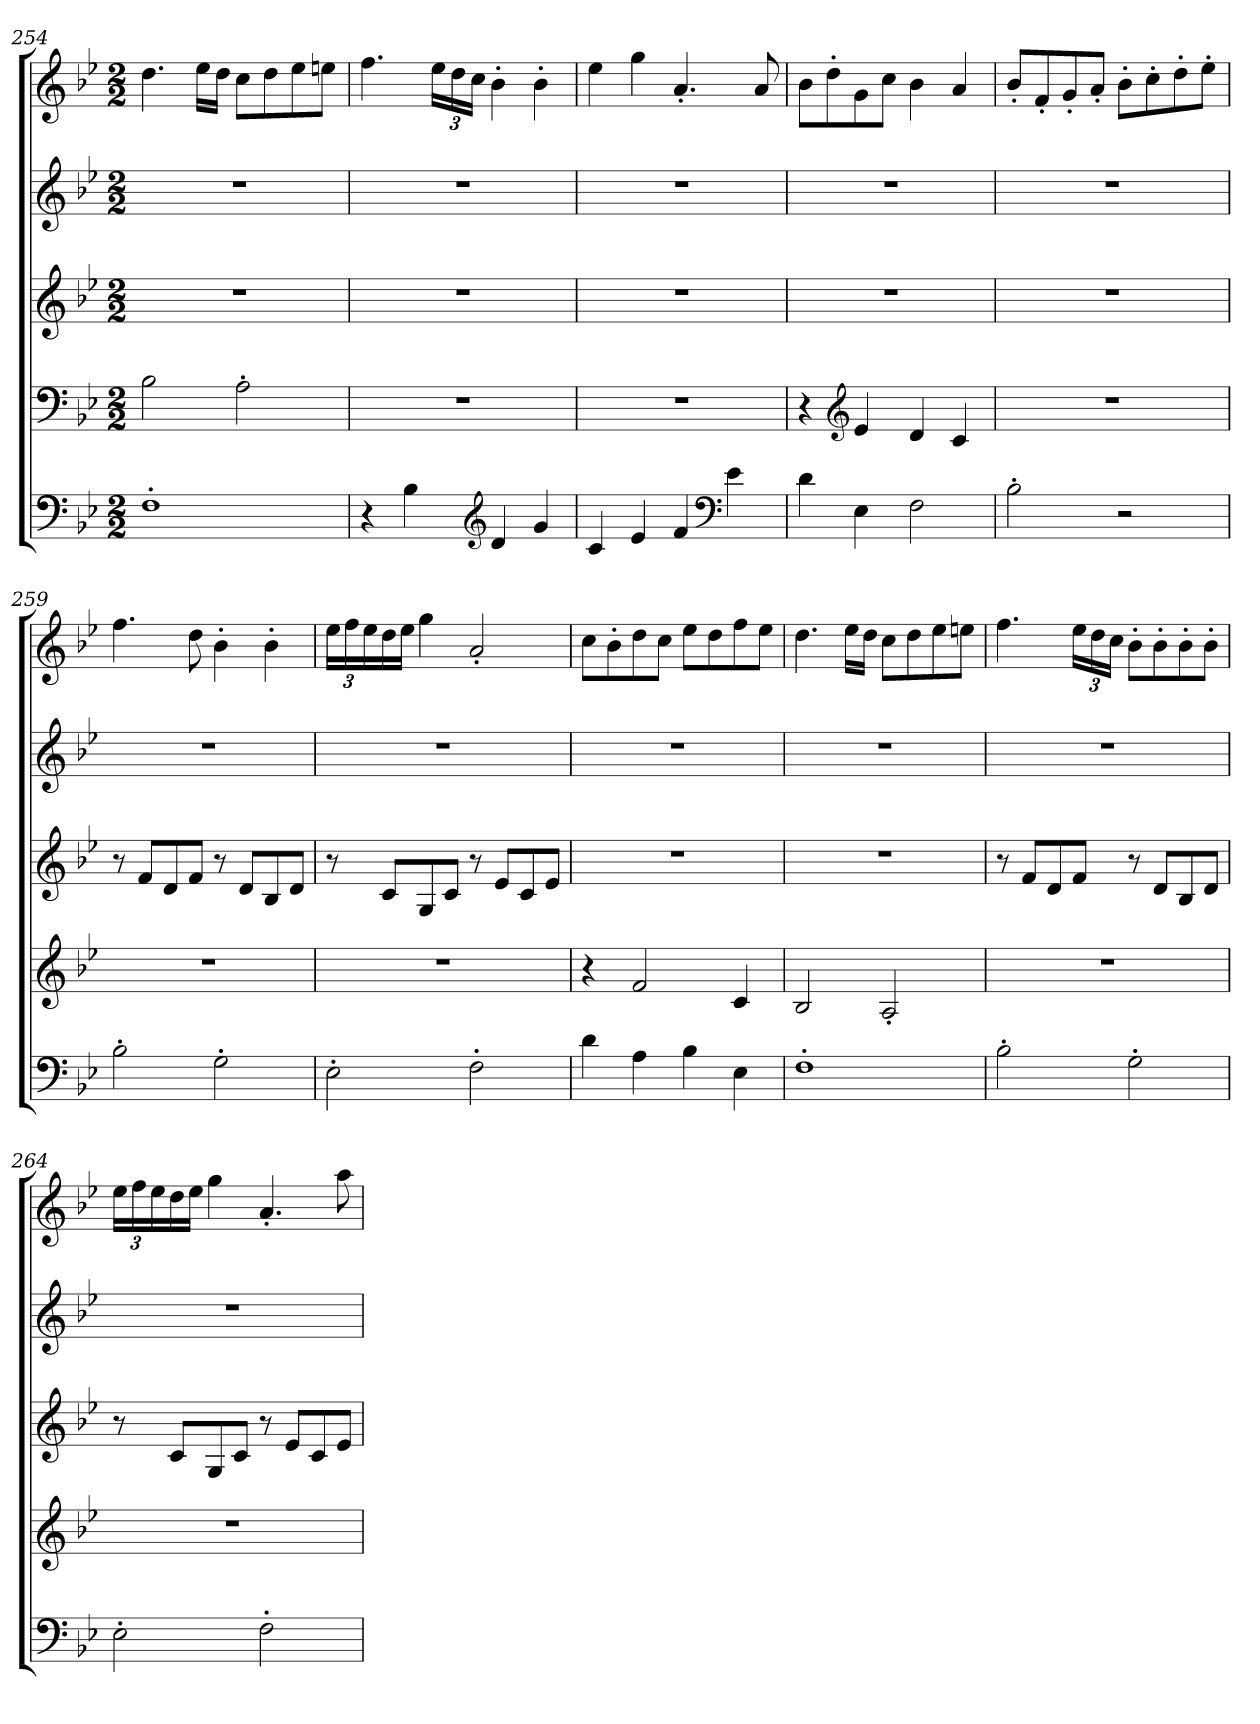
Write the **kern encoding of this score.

**kern	**kern	**kern	**kern	**kern
*part5	*part4	*part3	*part2	*part1
*staff5	*staff4	*staff3	*staff2	*staff1
*clefF4	*clefF4	*clefG2	*clefG2	*clefG2
*k[b-e-]	*k[b-e-]	*k[b-e-]	*k[b-e-]	*k[b-e-]
*M2/2	*M2/2	*M2/2	*M2/2	*M2/2
=254	=254	=254	=254	=254
1F'	2B-\	1r	1r	4.dd\
.	.	.	.	16ee-\LL
.	.	.	.	16dd\JJ
.	2A'\	.	.	8cc\L
.	.	.	.	8dd\
.	.	.	.	8ee-\
.	.	.	.	8een\J
=255	=255	=255	=255	=255
*	*	*	*	*MM169
4r	1r	1r	1r	4.ff\
4B-\	.	.	.	.
*	*	*	*	*Xbrackettup
.	.	.	.	24ee-\LL
.	.	.	.	24dd\
.	.	.	.	24cc\JJ
*clefG2	*	*	*	*
4d/	.	.	.	4b-'\
4g/	.	.	.	4b-'\
=256	=256	=256	=256	=256
4c/	1r	1r	1r	4ee-\
4e-/	.	.	.	4gg\
4f/	.	.	.	4.a'/
*clefF4	*	*	*	*
4e-\	.	.	.	.
.	.	.	.	8a/
=257	=257	=257	=257	=257
4d\	4r	1r	1r	8b-\L
.	.	.	.	8dd'\
*	*clefG2	*	*	*
4E-\	4e-/	.	.	8g\
.	.	.	.	8cc\J
2F\	4d/	.	.	4b-\
.	4c/	.	.	4a/
!!LO:LB:g=z
=258	=258	=258	=258	=258
2B-'\	1r	1r	1r	8b-'/L
.	.	.	.	8f'/
.	.	.	.	8g'/
.	.	.	.	8a'/J
2r	.	.	.	8b-'\L
.	.	.	.	8cc'\
.	.	.	.	8dd'\
.	.	.	.	8ee-'\J
=259	=259	=259	=259	=259
*	*	*	*	*MM169
2B-'\	1r	8r	1r	4.ff\
.	.	8f/L	.	.
.	.	8d/	.	.
.	.	8f/J	.	8dd\
2G'\	.	8r	.	4b-'\
.	.	8d/L	.	.
.	.	8B-/	.	4b-'\
.	.	8d/J	.	.
=260	=260	=260	=260	=260
2E-'\	1r	8r	1r	24ee-\LL
.	.	.	.	24ff\
.	.	.	.	24ee-\
.	.	8c/L	.	16dd\
.	.	.	.	16ee-\JJ
.	.	8G/	.	4gg\
.	.	8c/J	.	.
2F'\	.	8r	.	2a'/
.	.	8e-/L	.	.
.	.	8c/	.	.
.	.	8e-/J	.	.
=261	=261	=261	=261	=261
4d\	4r	1r	1r	8cc\L
.	.	.	.	8b-'\
4A\	2f/	.	.	8dd\
.	.	.	.	8cc\J
4B-\	.	.	.	8ee-\L
.	.	.	.	8dd\
4E-\	4c/	.	.	8ff\
.	.	.	.	8ee-\J
!!LO:PB:g=z
=262	=262	=262	=262	=262
1F'	2B-/	1r	1r	4.dd\
.	.	.	.	16ee-\LL
.	.	.	.	16dd\JJ
.	2A'/	.	.	8cc\L
.	.	.	.	8dd\
.	.	.	.	8ee-\
.	.	.	.	8een\J
=263	=263	=263	=263	=263
*	*	*	*	*MM169
2B-'\	1r	8r	1r	4.ff\
.	.	8f/L	.	.
.	.	8d/	.	.
.	.	8f/J	.	24ee-\LL
.	.	.	.	24dd\
.	.	.	.	24cc\JJ
2G'\	.	8r	.	8b-'\L
.	.	8d/L	.	8b-'\
.	.	8B-/	.	8b-'\
.	.	8d/J	.	8b-'\J
=264	=264	=264	=264	=264
2E-'\	1r	8r	1r	24ee-\LL
.	.	.	.	24ff\
.	.	.	.	24ee-\
.	.	8c/L	.	16dd\
.	.	.	.	16ee-\JJ
.	.	8G/	.	4gg\
.	.	8c/J	.	.
2F'\	.	8r	.	4.a'/
.	.	8e-/L	.	.
.	.	8c/	.	.
.	.	8e-/J	.	8aa\
=	=	=	=	=
*-	*-	*-	*-	*-
